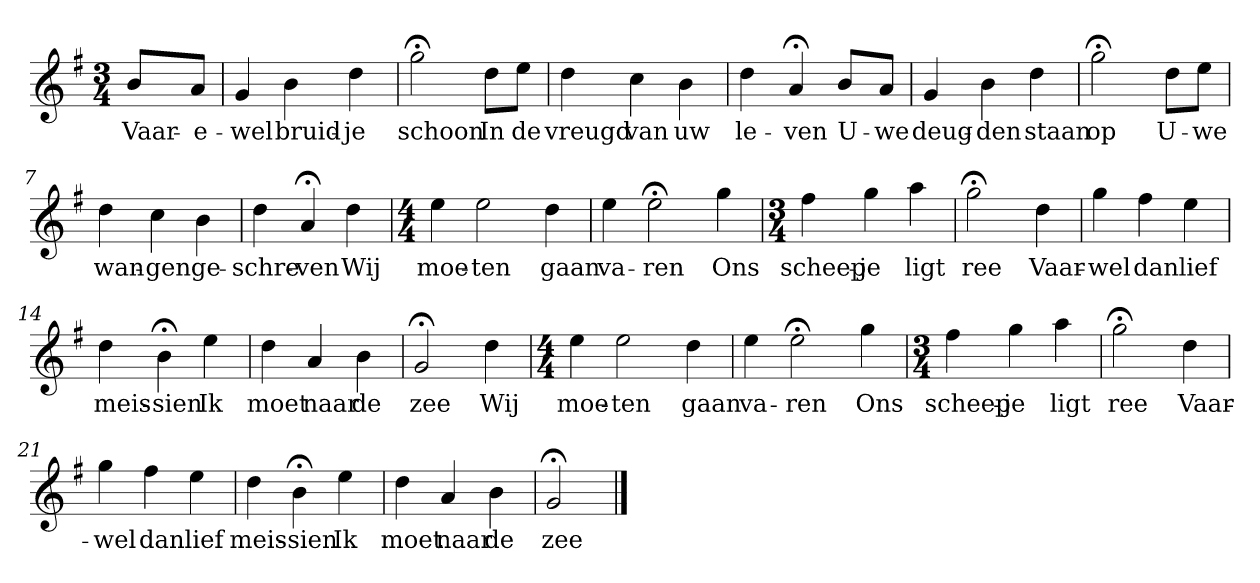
**kern	**text
*part1	*part1
*staff1	*staff1
*k[f#]	*
*G:	*
*M3/4	*
*MM120	*
=	=
8bL	Vaar-
8aJ	-e-
=1	=1
4g	-wel
4b	bruid-
4dd	-je
=2	=2
2gg;<	schoon
8ddL	In
8eeJ	de
=3	=3
4dd	vreugd
4cc	van
4b	uw
=4	=4
4dd	le-
4a;<	-ven
8bL	U-
8aJ	-we
=5	=5
4g	deug-
4b	-den
4dd	staan
=6	=6
2gg;<	op
8ddL	U-
8eeJ	-we
=7	=7
4dd	wan-
4cc	-gen
4b	ge-
=8	=8
4dd	-schre-
4a;<	-ven
4dd	Wij
=9	=9
*M4/4	*
4ee	moe-
2ee	-ten
4dd	gaan
=10	=10
4ee	va-
2ee;<	-ren
4gg	Ons
=11	=11
*M3/4	*
4ff#	scheep-
4gg	-je
4aa	ligt
=12	=12
2gg;<	ree
4dd	Vaar-
=13	=13
4gg	-wel
4ff#	dan
4ee	lief
=14	=14
4dd	meis-
4b;<	-sien
4ee	Ik
=15	=15
4dd	moet
4a	naar
4b	de
=16	=16
2g;<	zee
4dd	Wij
=17	=17
*M4/4	*
4ee	moe-
2ee	-ten
4dd	gaan
=18	=18
4ee	va-
2ee;<	-ren
4gg	Ons
=19	=19
*M3/4	*
4ff#	scheep-
4gg	-je
4aa	ligt
=20	=20
2gg;<	ree
4dd	Vaar-
=21	=21
4gg	-wel
4ff#	dan
4ee	lief
=22	=22
4dd	meis-
4b;<	-sien
4ee	Ik
=23	=23
4dd	moet
4a	naar
4b	de
=24	=24
2g;<	zee
==	==
*-	*-
